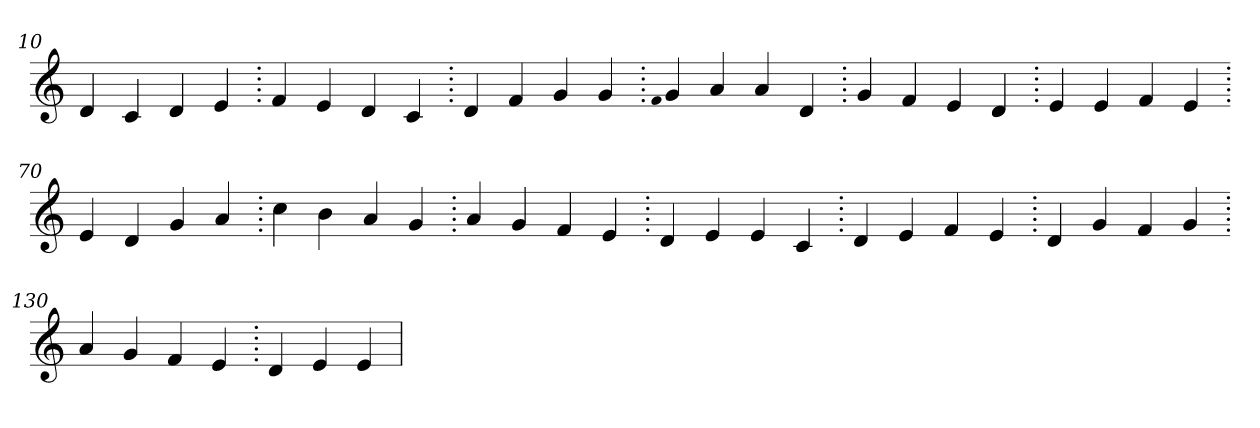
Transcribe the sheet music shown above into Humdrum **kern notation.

**kern
*part1
*staff1
*clefG2
=10.
4d
4c
4d
4e
=20.
4f
4e
4d
4c
=30.
4d
4f
4g
4g
=40.
qqf
4g
4a
4a
4d
=50.
4g
4f
4e
4d
=60.
4e
4e
4f
4e
=70.
4e
4d
4g
4a
=80.
4cc
4b
4a
4g
=90.
4a
4g
4f
4e
=100.
4d
4e
4e
4c
=110.
4d
4e
4f
4e
=120.
4d
4g
4f
4g
=130.
4a
4g
4f
4e
=140.
4d
4e
4e
=
*-
